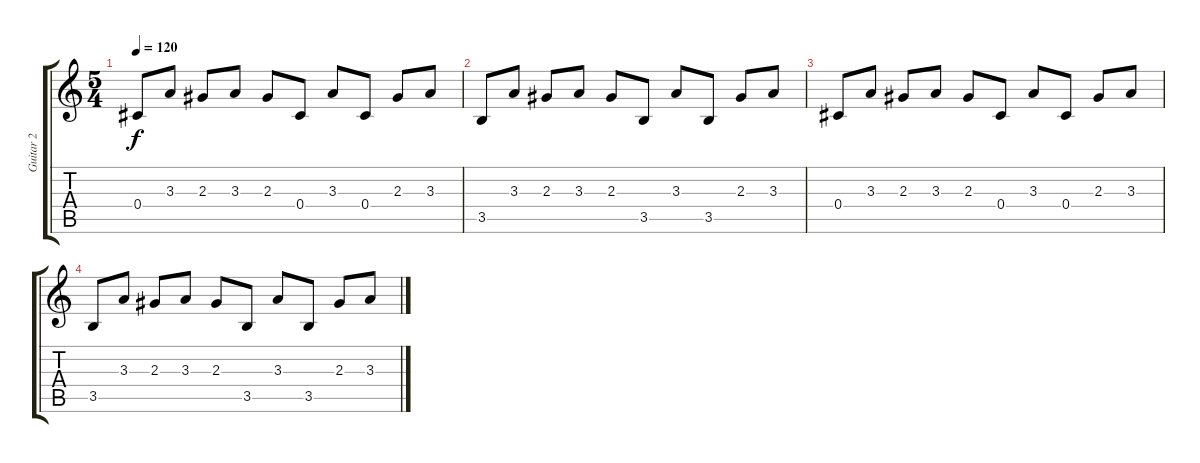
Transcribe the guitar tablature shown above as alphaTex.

\track ("Guitar 2" "Guitar 2") {instrument overdrivenguitar}
\staff {score tabs}
\tuning (Eb4 Bb3 Gb3 Db3 Ab2 Eb2) {hide}
\ts (5 4)
\tempo 120
\clef g2
\ks c
0.4.8{dy f} 3.3.8 2.3.8 3.3.8 2.3.8 0.4.8 3.3.8 0.4.8 2.3.8 3.3.8 |
3.5.8 3.3.8 2.3.8 3.3.8 2.3.8 3.5.8 3.3.8 3.5.8 2.3.8 3.3.8 |
0.4.8 3.3.8 2.3.8 3.3.8 2.3.8 0.4.8 3.3.8 0.4.8 2.3.8 3.3.8 |
3.5.8 3.3.8 2.3.8 3.3.8 2.3.8 3.5.8 3.3.8 3.5.8 2.3.8 3.3.8
